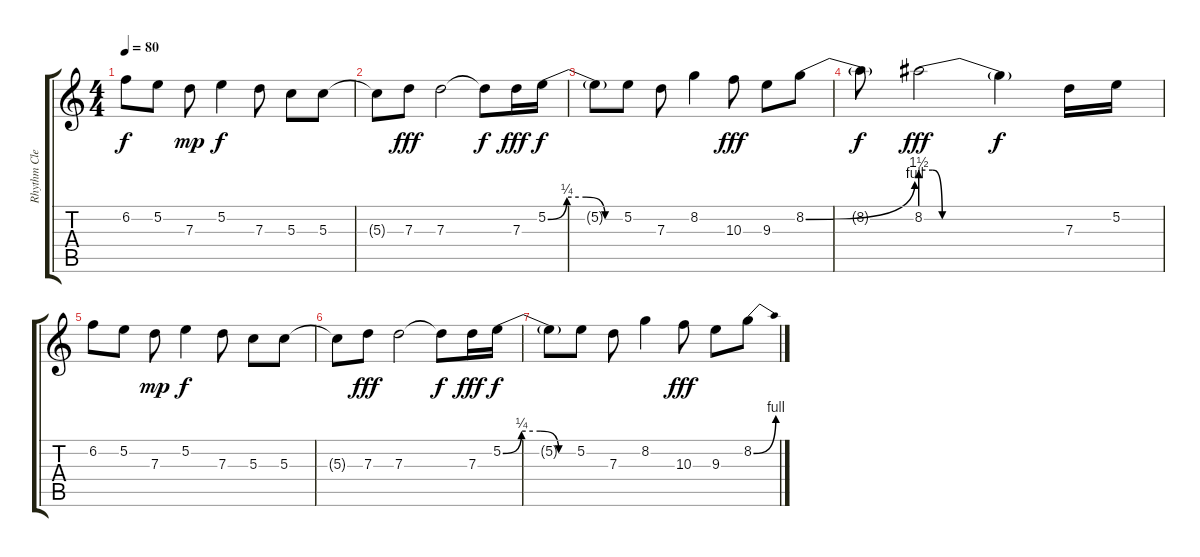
\track ("Rhythm Clean" "Rhythm Cle") {instrument electricguitarjazz}
\staff {score tabs}
\tuning (E4 B3 G3 D3 A2 E2) {hide}
\ts (4 4)
\tempo 80
\clef g2
\ks c
6.2.8{dy f} 5.2.8 7.3.8{dy mp} 5.2.4{dy f} 7.3.8 5.3.8 5.3.8 |
5.3{t}.8 7.3.8{dy fff} 7.3.2 7.3{t}.8{dy f} 7.3.16{dy fff} 5.2{be (custom 0 0 15 1 30 1 45 0 60 0)}.16{dy f} |
5.2{t}.8 5.2.8 7.3.8 8.2.4 10.3.8{dy fff} 9.3.8 8.2{be (bend 0 0 60 4)}.8 |
8.2{t}.8{dy f} 8.2{be (custom 0 6 5 6 9 0 20 0 60 0)}.2{dy fff} 8.2{t}.4{dy f} 7.3.16 5.2.16 |
6.2.8 5.2.8 7.3.8{dy mp} 5.2.4{dy f} 7.3.8 5.3.8 5.3.8 |
5.3{t}.8 7.3.8{dy fff} 7.3.2 7.3{t}.8{dy f} 7.3.16{dy fff} 5.2{be (custom 0 0 15 1 30 1 45 0 60 0)}.16{dy f} |
5.2{t}.8 5.2.8 7.3.8 8.2.4 10.3.8{dy fff} 9.3.8 8.2{be (bend 0 0 60 4)}.8
